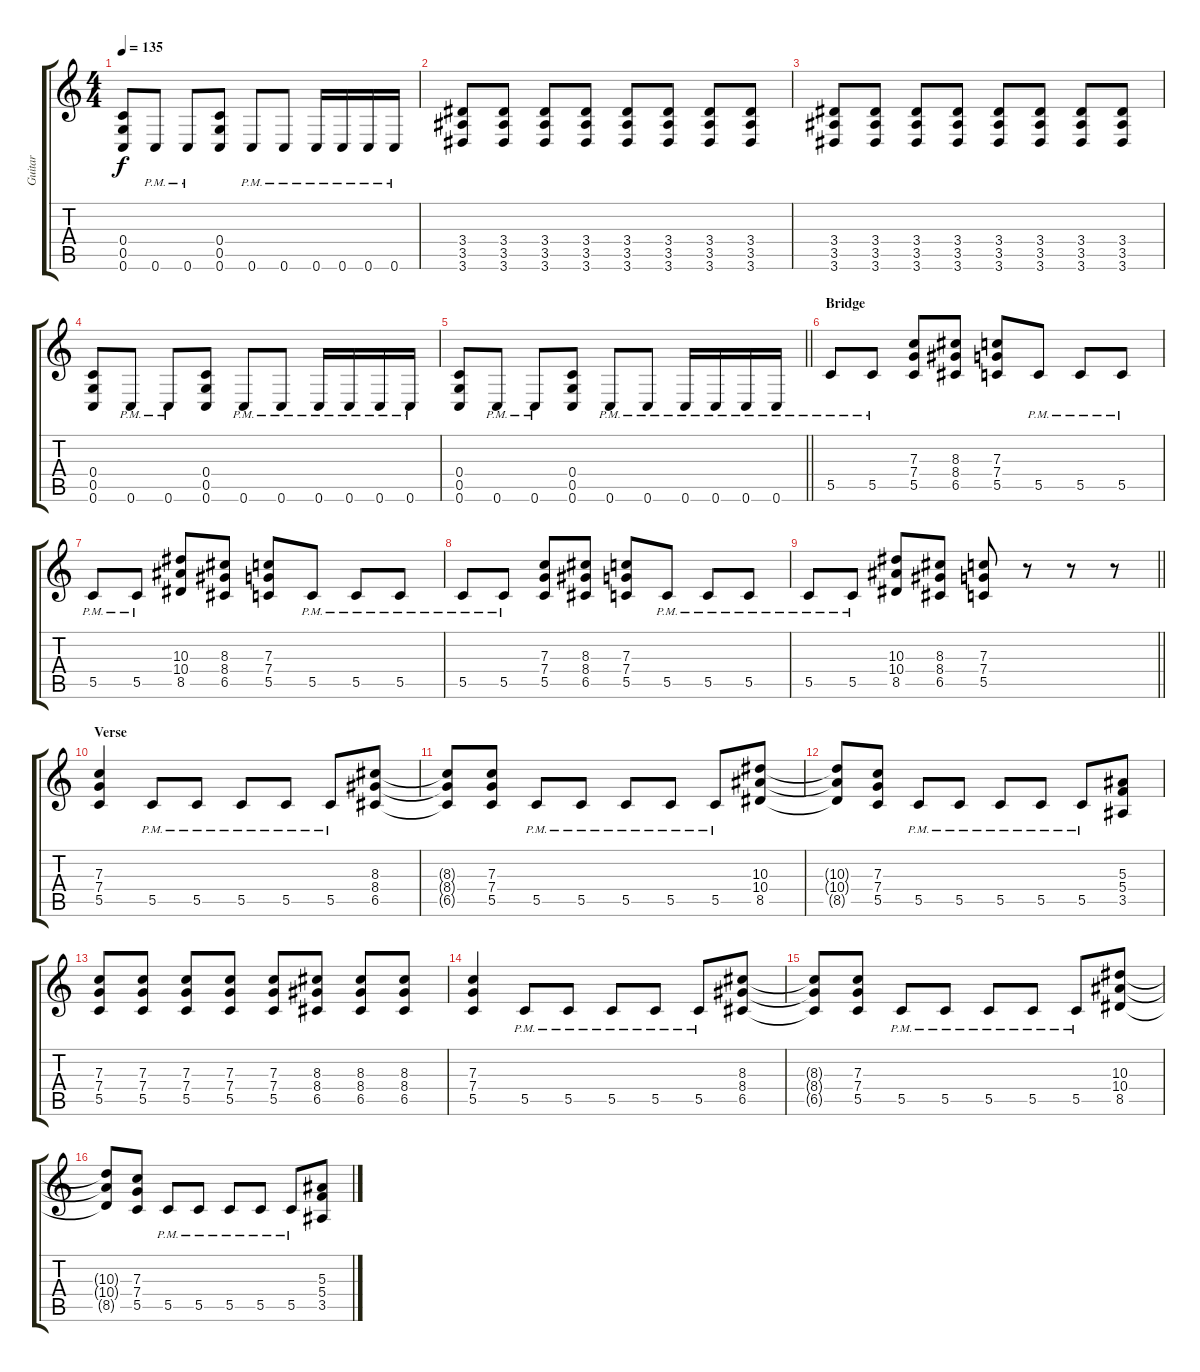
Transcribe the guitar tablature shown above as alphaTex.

\track ("Guitar" "Guitar") {instrument distortionguitar}
\staff {score tabs}
\tuning (D4 A3 F3 C3 G2 C2) {hide}
\ts (4 4)
\tempo 135
\clef g2
\ks c
(0.4 0.5 0.6).8{dy f} 0.6{pm}.8 0.6{pm}.8 (0.4 0.5 0.6).8 0.6{pm}.8 0.6{pm}.8 0.6{pm}.16 0.6{pm}.16 0.6{pm}.16 0.6{pm}.16 |
(3.4 3.5 3.6).8 (3.4 3.5 3.6).8 (3.4 3.5 3.6).8 (3.4 3.5 3.6).8 (3.4 3.5 3.6).8 (3.4 3.5 3.6).8 (3.4 3.5 3.6).8 (3.4 3.5 3.6).8 |
(3.4 3.5 3.6).8 (3.4 3.5 3.6).8 (3.4 3.5 3.6).8 (3.4 3.5 3.6).8 (3.4 3.5 3.6).8 (3.4 3.5 3.6).8 (3.4 3.5 3.6).8 (3.4 3.5 3.6).8 |
(0.4 0.5 0.6).8 0.6{pm}.8 0.6{pm}.8 (0.4 0.5 0.6).8 0.6{pm}.8 0.6{pm}.8 0.6{pm}.16 0.6{pm}.16 0.6{pm}.16 0.6{pm}.16 |
\barLineRight lightlight
(0.4 0.5 0.6).8 0.6{pm}.8 0.6{pm}.8 (0.4 0.5 0.6).8 0.6{pm}.8 0.6{pm}.8 0.6{pm}.16 0.6{pm}.16 0.6{pm}.16 0.6{pm}.16 |
\section ("" "Bridge")
5.5{pm}.8 5.5{pm}.8 (7.3 7.4 5.5).8 (8.3 8.4 6.5).8 (7.3 7.4 5.5).8 5.5{pm}.8 5.5{pm}.8 5.5{pm}.8 |
5.5{pm}.8 5.5{pm}.8 (10.3 10.4 8.5).8 (8.3 8.4 6.5).8 (7.3 7.4 5.5).8 5.5{pm}.8 5.5{pm}.8 5.5{pm}.8 |
5.5{pm}.8 5.5{pm}.8 (7.3 7.4 5.5).8 (8.3 8.4 6.5).8 (7.3 7.4 5.5).8 5.5{pm}.8 5.5{pm}.8 5.5{pm}.8 |
\barLineRight lightlight
5.5{pm}.8 5.5{pm}.8 (10.3 10.4 8.5).8 (8.3 8.4 6.5).8 (7.3 7.4 5.5).8 r.8 r.8 r.8 |
\section ("" "Verse")
(7.3 7.4 5.5).4 5.5{pm}.8 5.5{pm}.8 5.5{pm}.8 5.5{pm}.8 5.5{pm}.8 (8.3 8.4 6.5).8 |
(8.3{t} 8.4{t} 6.5{t}).8 (7.3 7.4 5.5).8 5.5{pm}.8 5.5{pm}.8 5.5{pm}.8 5.5{pm}.8 5.5{pm}.8 (10.3 10.4 8.5).8 |
(10.3{t} 10.4{t} 8.5{t}).8 (7.3 7.4 5.5).8 5.5{pm}.8 5.5{pm}.8 5.5{pm}.8 5.5{pm}.8 5.5{pm}.8 (5.3 5.4 3.5).8 |
(7.3 7.4 5.5).8 (7.3 7.4 5.5).8 (7.3 7.4 5.5).8 (7.3 7.4 5.5).8 (7.3 7.4 5.5).8 (8.3 8.4 6.5).8 (8.3 8.4 6.5).8 (8.3 8.4 6.5).8 |
(7.3 7.4 5.5).4 5.5{pm}.8 5.5{pm}.8 5.5{pm}.8 5.5{pm}.8 5.5{pm}.8 (8.3 8.4 6.5).8 |
(8.3{t} 8.4{t} 6.5{t}).8 (7.3 7.4 5.5).8 5.5{pm}.8 5.5{pm}.8 5.5{pm}.8 5.5{pm}.8 5.5{pm}.8 (10.3 10.4 8.5).8 |
(10.3{t} 10.4{t} 8.5{t}).8 (7.3 7.4 5.5).8 5.5{pm}.8 5.5{pm}.8 5.5{pm}.8 5.5{pm}.8 5.5{pm}.8 (5.3 5.4 3.5).8
